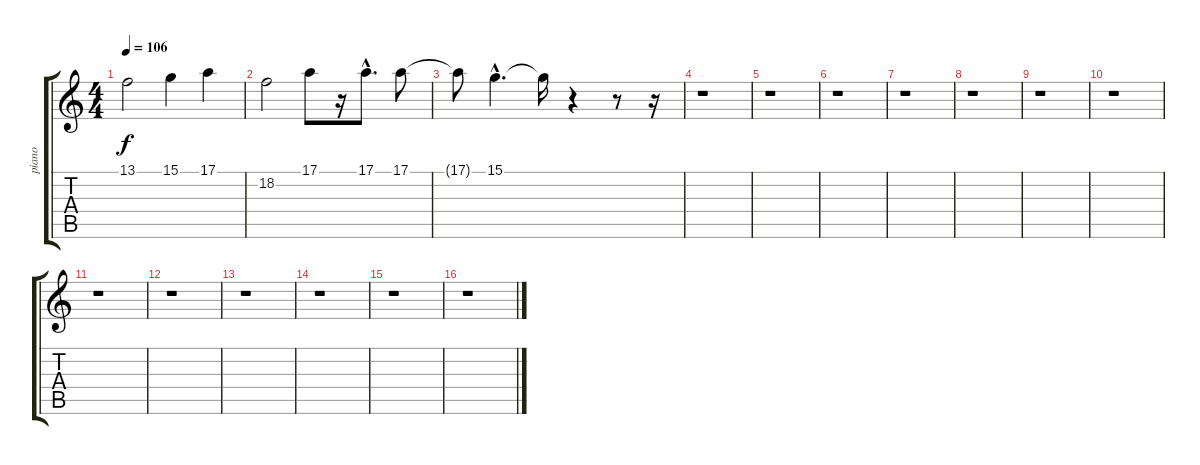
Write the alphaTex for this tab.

\track ("piano" "piano") {instrument acousticgrandpiano}
\staff {score tabs}
\tuning (E4 B3 G3 D3 A2 E2) {hide}
\ts (4 4)
\tempo 106
\clef g2
\ks c
13.1.2{dy f} 15.1.4 17.1.4 |
18.2.2 17.1.8 r.16 17.1{hac}.8{d} 17.1.8 |
17.1{t}.8 15.1{hac}.4{d} 15.1{t}.16 r.4 r.8 r.16 |
r.1 |
r.1 |
r.1 |
r.1 |
r.1 |
r.1 |
r.1 |
r.1 |
r.1 |
r.1 |
r.1 |
r.1 |
r.1
